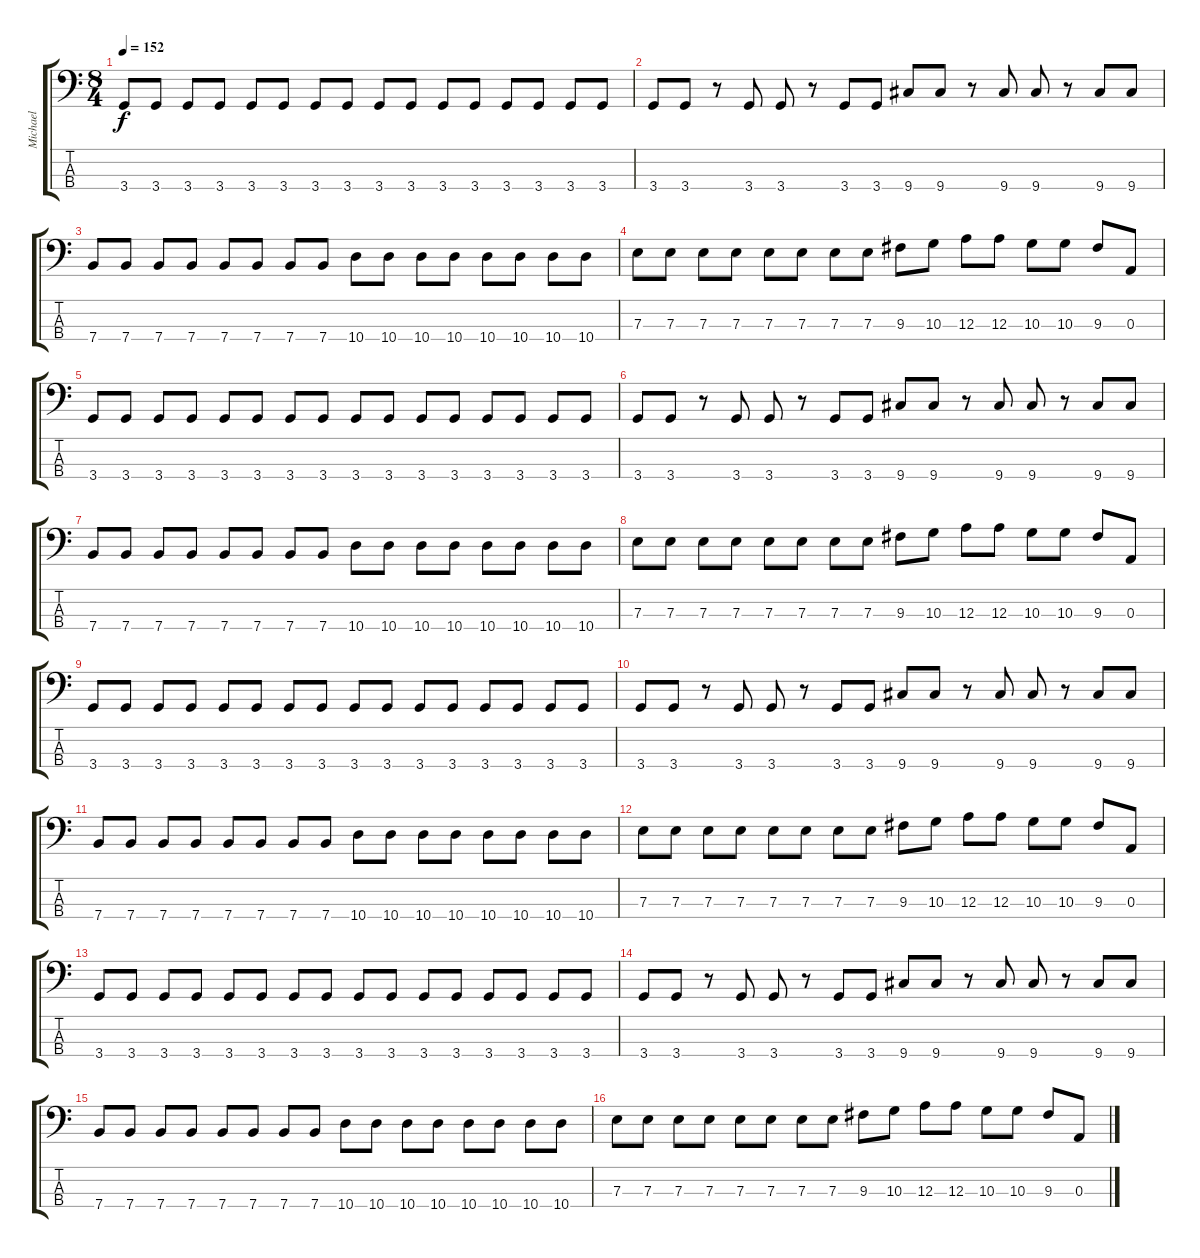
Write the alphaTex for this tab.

\track ("Michael" "Michael") {instrument electricbassfinger}
\staff {score tabs}
\tuning (G2 D2 A1 E1) {hide}
\ts (8 4)
\tempo 152
\clef f4
\ks c
3.4.8{dy f} 3.4.8 3.4.8 3.4.8 3.4.8 3.4.8 3.4.8 3.4.8 3.4.8 3.4.8 3.4.8 3.4.8 3.4.8 3.4.8 3.4.8 3.4.8 |
3.4.8 3.4.8 r.8 3.4.8 3.4.8 r.8 3.4.8 3.4.8 9.4.8 9.4.8 r.8 9.4.8 9.4.8 r.8 9.4.8 9.4.8 |
7.4.8 7.4.8 7.4.8 7.4.8 7.4.8 7.4.8 7.4.8 7.4.8 10.4.8 10.4.8 10.4.8 10.4.8 10.4.8 10.4.8 10.4.8 10.4.8 |
7.3.8 7.3.8 7.3.8 7.3.8 7.3.8 7.3.8 7.3.8 7.3.8 9.3.8 10.3.8 12.3.8 12.3.8 10.3.8 10.3.8 9.3.8 0.3.8 |
3.4.8 3.4.8 3.4.8 3.4.8 3.4.8 3.4.8 3.4.8 3.4.8 3.4.8 3.4.8 3.4.8 3.4.8 3.4.8 3.4.8 3.4.8 3.4.8 |
3.4.8 3.4.8 r.8 3.4.8 3.4.8 r.8 3.4.8 3.4.8 9.4.8 9.4.8 r.8 9.4.8 9.4.8 r.8 9.4.8 9.4.8 |
7.4.8 7.4.8 7.4.8 7.4.8 7.4.8 7.4.8 7.4.8 7.4.8 10.4.8 10.4.8 10.4.8 10.4.8 10.4.8 10.4.8 10.4.8 10.4.8 |
7.3.8 7.3.8 7.3.8 7.3.8 7.3.8 7.3.8 7.3.8 7.3.8 9.3.8 10.3.8 12.3.8 12.3.8 10.3.8 10.3.8 9.3.8 0.3.8 |
3.4.8 3.4.8 3.4.8 3.4.8 3.4.8 3.4.8 3.4.8 3.4.8 3.4.8 3.4.8 3.4.8 3.4.8 3.4.8 3.4.8 3.4.8 3.4.8 |
3.4.8 3.4.8 r.8 3.4.8 3.4.8 r.8 3.4.8 3.4.8 9.4.8 9.4.8 r.8 9.4.8 9.4.8 r.8 9.4.8 9.4.8 |
7.4.8 7.4.8 7.4.8 7.4.8 7.4.8 7.4.8 7.4.8 7.4.8 10.4.8 10.4.8 10.4.8 10.4.8 10.4.8 10.4.8 10.4.8 10.4.8 |
7.3.8 7.3.8 7.3.8 7.3.8 7.3.8 7.3.8 7.3.8 7.3.8 9.3.8 10.3.8 12.3.8 12.3.8 10.3.8 10.3.8 9.3.8 0.3.8 |
3.4.8 3.4.8 3.4.8 3.4.8 3.4.8 3.4.8 3.4.8 3.4.8 3.4.8 3.4.8 3.4.8 3.4.8 3.4.8 3.4.8 3.4.8 3.4.8 |
3.4.8 3.4.8 r.8 3.4.8 3.4.8 r.8 3.4.8 3.4.8 9.4.8 9.4.8 r.8 9.4.8 9.4.8 r.8 9.4.8 9.4.8 |
7.4.8 7.4.8 7.4.8 7.4.8 7.4.8 7.4.8 7.4.8 7.4.8 10.4.8 10.4.8 10.4.8 10.4.8 10.4.8 10.4.8 10.4.8 10.4.8 |
7.3.8 7.3.8 7.3.8 7.3.8 7.3.8 7.3.8 7.3.8 7.3.8 9.3.8 10.3.8 12.3.8 12.3.8 10.3.8 10.3.8 9.3.8 0.3.8
